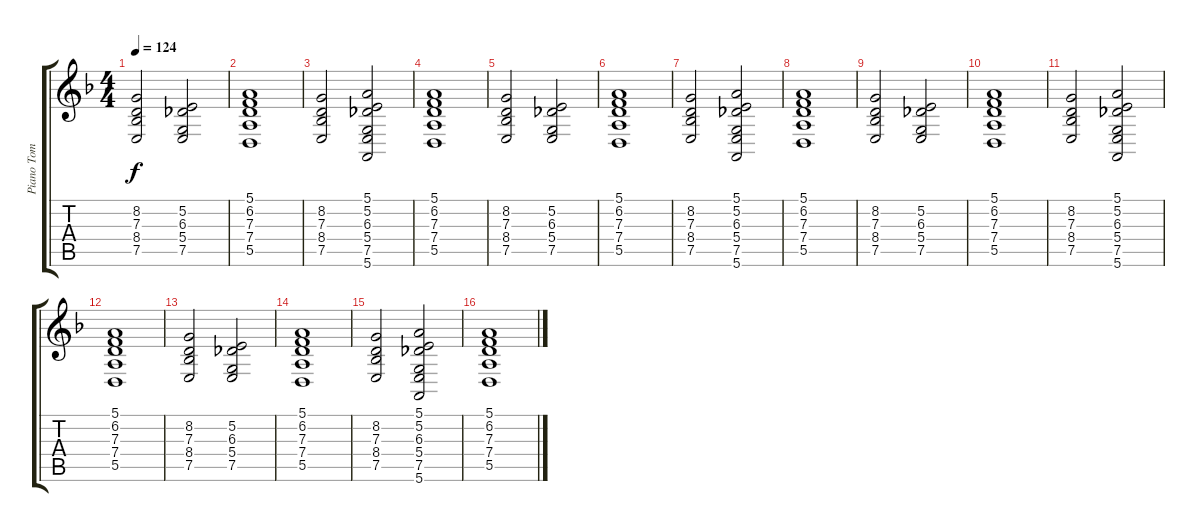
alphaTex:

\track ("Piano Tom Coster" "Piano Tom ") {instrument electricgrandpiano}
\staff {score tabs}
\tuning (E4 B3 G3 D3 A2 E2) {hide}
\ts (4 4)
\tempo 124
\clef g2
\ks dminor
(8.2 7.3 8.4 7.5).2{dy f} (5.2 6.3 5.4 7.5).2 |
(5.1 6.2 7.3 7.4 5.5).1 |
(8.2 7.3 8.4 7.5).2 (5.1 5.2 6.3 5.4 7.5 5.6).2 |
(5.1 6.2 7.3 7.4 5.5).1 |
(8.2 7.3 8.4 7.5).2 (5.2 6.3 5.4 7.5).2 |
(5.1 6.2 7.3 7.4 5.5).1 |
(8.2 7.3 8.4 7.5).2 (5.1 5.2 6.3 5.4 7.5 5.6).2 |
(5.1 6.2 7.3 7.4 5.5).1 |
(8.2 7.3 8.4 7.5).2 (5.2 6.3 5.4 7.5).2 |
(5.1 6.2 7.3 7.4 5.5).1 |
(8.2 7.3 8.4 7.5).2 (5.1 5.2 6.3 5.4 7.5 5.6).2 |
(5.1 6.2 7.3 7.4 5.5).1 |
(8.2 7.3 8.4 7.5).2 (5.2 6.3 5.4 7.5).2 |
(5.1 6.2 7.3 7.4 5.5).1 |
(8.2 7.3 8.4 7.5).2 (5.1 5.2 6.3 5.4 7.5 5.6).2 |
(5.1 6.2 7.3 7.4 5.5).1
